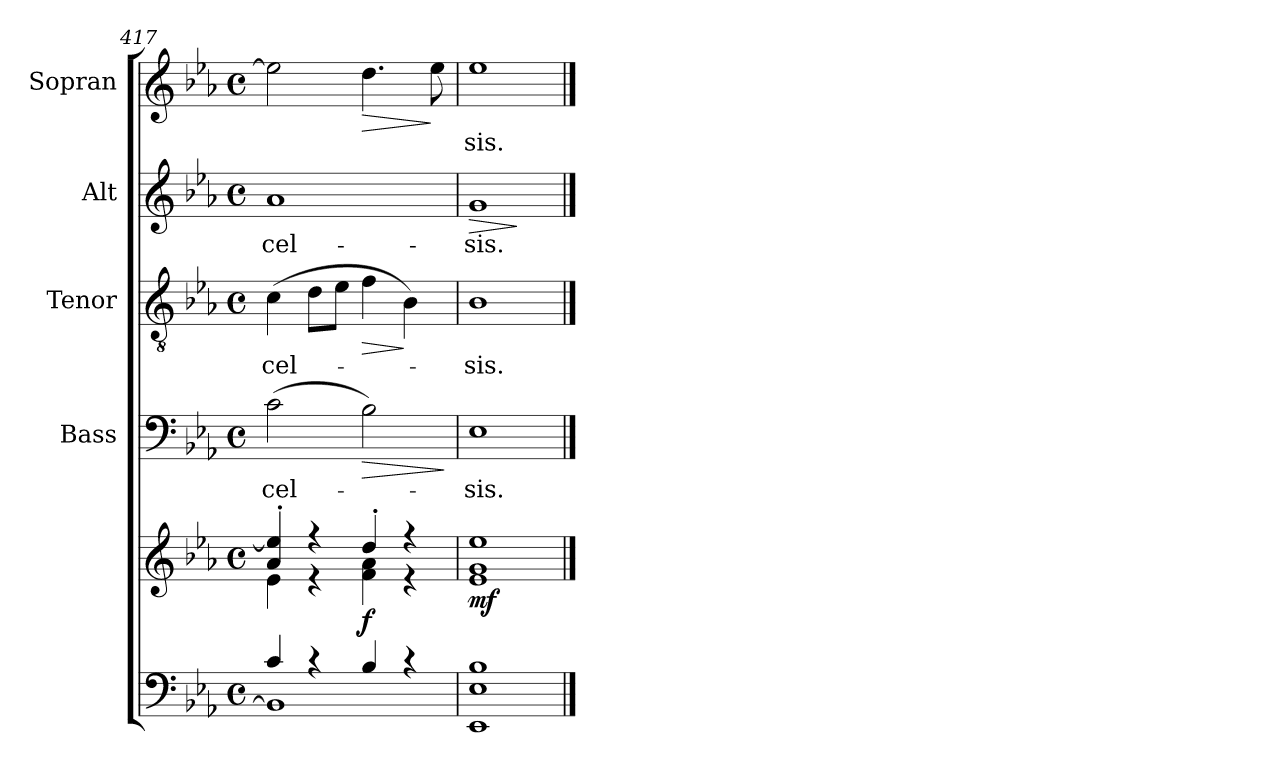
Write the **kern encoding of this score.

**kern	**kern	**dynam	**kern	**text	**dynam	**kern	**text	**dynam	**kern	**text	**dynam	**kern	**text	**dynam
*part5	*part5	*part5	*part4	*part4	*part4	*part3	*part3	*part3	*part2	*part2	*part2	*part1	*part1	*part1
*staff6	*staff5	*staff5/6	*staff4	*staff4	*staff4	*staff3	*staff3	*staff3	*staff2	*staff2	*staff2	*staff1	*staff1	*staff1
*	*	*	*I"Bass	*	*	*I"Tenor	*	*	*I"Alt	*	*	*I"Sopran	*	*
*	*	*	*I'B.	*	*	*I'T.	*	*	*I'A.	*	*	*I'S.	*	*
*clefF4	*clefG2	*	*clefF4	*	*	*clefGv2	*	*	*clefG2	*	*	*clefG2	*	*
*k[b-e-a-]	*k[b-e-a-]	*	*k[b-e-a-]	*	*	*k[b-e-a-]	*	*	*k[b-e-a-]	*	*	*k[b-e-a-]	*	*
*E-:	*E-:	*	*E-:	*	*	*E-:	*	*	*E-:	*	*	*E-:	*	*
*M4/4	*M4/4	*	*M4/4	*	*	*M4/4	*	*	*M4/4	*	*	*M4/4	*	*
*met(c)	*met(c)	*	*met(c)	*	*	*met(c)	*	*	*met(c)	*	*	*met(c)	*	*
=417	=417	=417	=417	=417	=417	=417	=417	=417	=417	=417	=417	=417	=417	=417
*^	*^	*	*	*	*	*	*	*	*	*	*	*	*	*
!	!	!	!	!	!	!LO:LY:b	!	!	!LO:LY:b	!	!	!LO:LY:b	!	!	!	!
4c/	1BB-]	4a-/'> 4ee-/]'>	4e-\	.	(>2c\	-cel-	.	(>4c\	-cel-	.	1a-	-cel-	.	2ee-\]	.	.
4rc	.	4r	4r	.	.	.	.	8d\L	.	.	.	.	.	.	.	.
.	.	.	.	.	.	.	.	8e-\J	.	.	.	.	.	.	.	.
!	!	!	!	!LO:DY:b	!	!	!LO:HP:b	!	!	!LO:HP:b	!	!	!	!	!	!LO:HP:b
4B-/	.	4dd'>/	4f\ 4a-\	f	2B-\)	.	>	4f\	.	>	.	.	.	4.dd\	.	>
4rc	.	4r	4r	.	.	.	.	4B-\)	.	]	.	.	.	.	.	.
.	.	.	.	.	.	.	.	.	.	.	.	.	.	8ee-\	.	]
*v	*v	*	*	*	*	*	*	*	*	*	*	*	*	*	*	*
*	*v	*v	*	*	*	*	*	*	*	*	*	*	*	*	*
.	.	.	.	.	]	.	.	.	.	.	.	.	.	.
=418	=418	=418	=418	=418	=418	=418	=418	=418	=418	=418	=418	=418	=418	=418
*^	*^	*	*	*	*	*	*	*	*	*	*	*	*	*
!	!	!	!	!LO:DY:b	!	!LO:LY:b	!	!	!LO:LY:b	!	!	!LO:LY:b	!LO:HP:b	!	!LO:LY:b	!
1B-	1EE- 1E-	1ee-	1e- 1g	mf	1E-	-sis.	.	1B-	-sis.	.	1g	-sis.	>	1ee-	-sis.	.
*v	*v	*	*	*	*	*	*	*	*	*	*	*	*	*	*	*
*	*v	*v	*	*	*	*	*	*	*	*	*	*	*	*	*
.	.	.	.	.	.	.	.	.	.	.	]	.	.	.
==	==	==	==	==	==	==	==	==	==	==	==	==	==	==
*-	*-	*-	*-	*-	*-	*-	*-	*-	*-	*-	*-	*-	*-	*-
